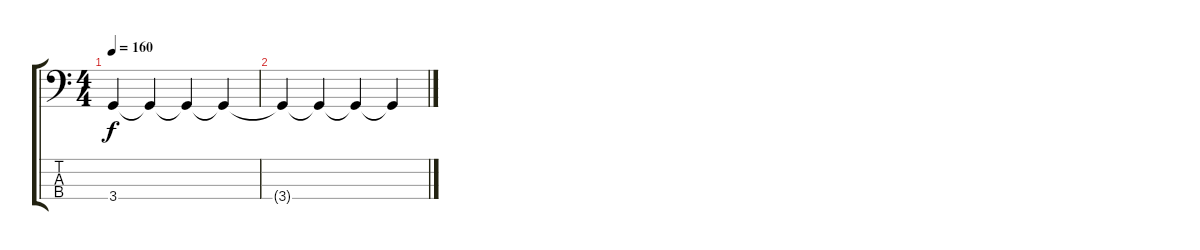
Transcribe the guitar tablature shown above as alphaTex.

\track "" {instrument electricbasspick}
\staff {score tabs}
\tuning (G2 D2 A1 E1) {hide}
\ts (4 4)
\tempo 160
\clef f4
\ks c
3.4.4{dy f} 3.4{t}.4 3.4{t}.4 3.4{t}.4 |
3.4{t}.4 3.4{t}.4 3.4{t}.4 3.4{t}.4
